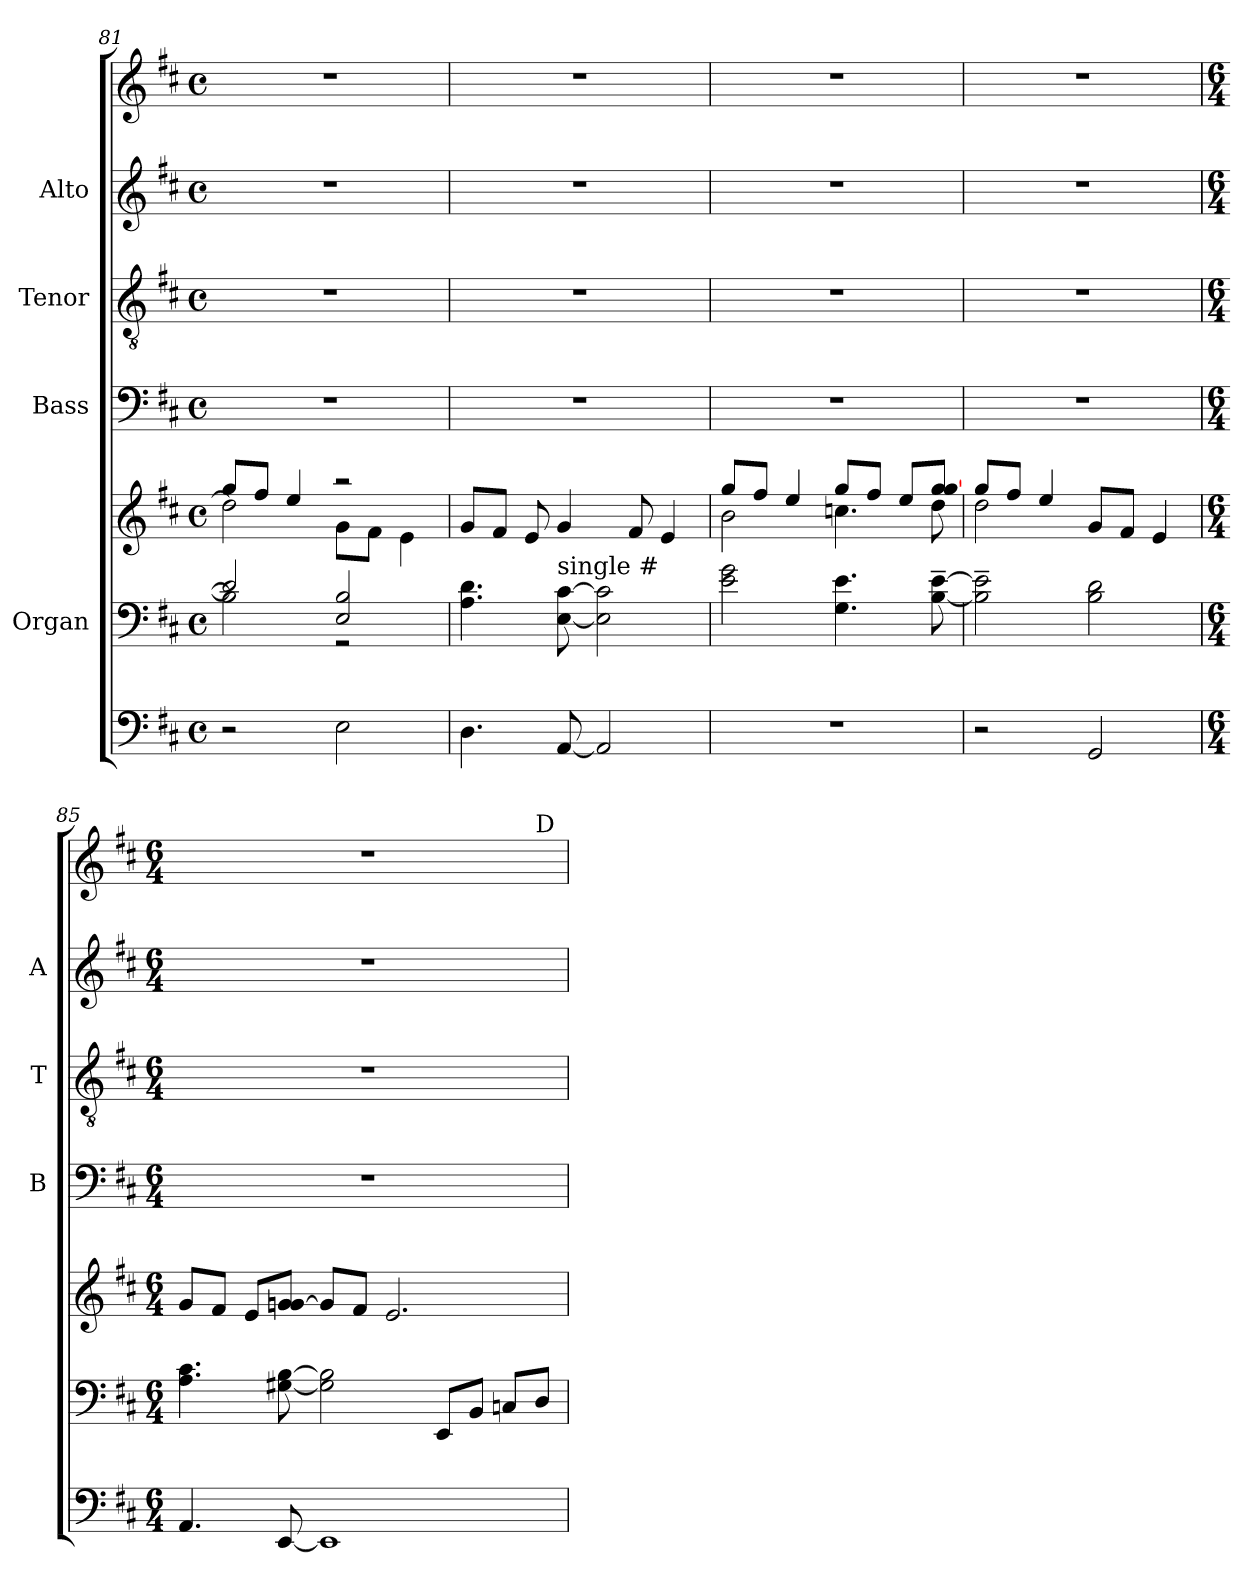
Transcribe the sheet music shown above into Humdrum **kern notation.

**kern	**kern	**kern	**kern	**kern	**kern	**kern
*part6	*part5	*part5	*part4	*part3	*part2	*part1
*staff7	*staff6	*staff5	*staff4	*staff3	*staff2	*staff1
*	*I"Organ	*	*I"Bass	*I"Tenor	*I"Alto	*
*	*	*	*I'B	*I'T	*I'A	*
*clefF4	*clefF4	*clefG2	*clefF4	*clefGv2	*clefG2	*clefG2
*k[f#c#]	*k[f#c#]	*k[f#c#]	*k[f#c#]	*k[f#c#]	*k[f#c#]	*k[f#c#]
*D:	*D:	*D:	*D:	*D:	*D:	*D:
*M4/4	*M4/4	*M4/4	*M4/4	*M4/4	*M4/4	*M4/4
*met(c)	*met(c)	*met(c)	*met(c)	*met(c)	*met(c)	*met(c)
=81	=81	=81	=81	=81	=81	=81
*	*^	*^	*	*	*	*
2r	2d/]	2B\]	8gg/L	2dd\]	1r	1r	1r	1r
.	.	.	8ff#/J	.	.	.	.	.
.	.	.	4ee/	.	.	.	.	.
2E\	2E/ 2B/	2r	2raa	8g\L	.	.	.	.
.	.	.	.	8f#\J	.	.	.	.
.	.	.	.	4e\	.	.	.	.
*	*v	*v	*	*	*	*	*	*
*	*	*v	*v	*	*	*	*
=82	=82	=82	=82	=82	=82	=82
4.D\	4.A\ 4.d\	8g/L	1r	1r	1r	1r
.	.	8f#/J	.	.	.	.
.	.	8e/	.	.	.	.
!	!LO:TX:a:t=single #	!	!	!	!	!
[<8AA/	[<8E\ [>8c#\	4g/	.	.	.	.
2AA/]	2E\] 2c#\]	.	.	.	.	.
.	.	8f#/	.	.	.	.
.	.	4e/	.	.	.	.
=83	=83	=83	=83	=83	=83	=83
*	*	*^	*	*	*	*
1r	2e\ 2g\	8gg/L	2b\	1r	1r	1r	1r
.	.	8ff#/J	.	.	.	.	.
.	.	4ee/	.	.	.	.	.
.	4.G\ 4.e\	8gg/L	4.ccn\	.	.	.	.
.	.	8ff#/J	.	.	.	.	.
.	.	8ee/L	.	.	.	.	.
.	[<8B\~> [<8e\~>	8gg/ [<8gg/J	8dd\	.	.	.	.
!!LO:PB:g=z
=84	=84	=84	=84	=84	=84	=84	=84
2r	2B\]~> 2e\]~>	8gg/L	2dd\	1r	1r	1r	1r
.	.	8ff#/J	.	.	.	.	.
.	.	4ee/	.	.	.	.	.
2GG/	2B\ 2d\	8g/L	2ryy	.	.	.	.
.	.	8f#/J	.	.	.	.	.
.	.	4e/	.	.	.	.	.
*	*	*v	*v	*	*	*	*
=85	=85	=85	=85	=85	=85	=85
*M6/4	*M6/4	*M6/4	*M6/4	*M6/4	*M6/4	*M6/4
*	*	*	*	*	*	*^
4.AA/	4.A\ 4.c#\	8g/L	1.r	1.r	1.r	1.r	1ryy
.	.	8f#/J	.	.	.	.	.
.	.	8e/L	.	.	.	.	.
[<8EE/	[<8G#X\ [>8B\	8gn/ [<8gn/J	.	.	.	.	.
1EE]	2G#\] 2B\]	8g/L]	.	.	.	.	.
.	.	8f#/J	.	.	.	.	.
.	.	2.e/	.	.	.	.	.
.	8EE/L	.	.	.	.	.	4.ryy
.	8BB/J	.	.	.	.	.	.
.	8Cn/L	.	.	.	.	.	.
!	!	!	!	!	!	!	!LO:TX:a:t=D
.	8D/J	.	.	.	.	.	8ryy
*	*	*	*	*	*	*v	*v
=	=	=	=	=	=	=
*-	*-	*-	*-	*-	*-	*-
